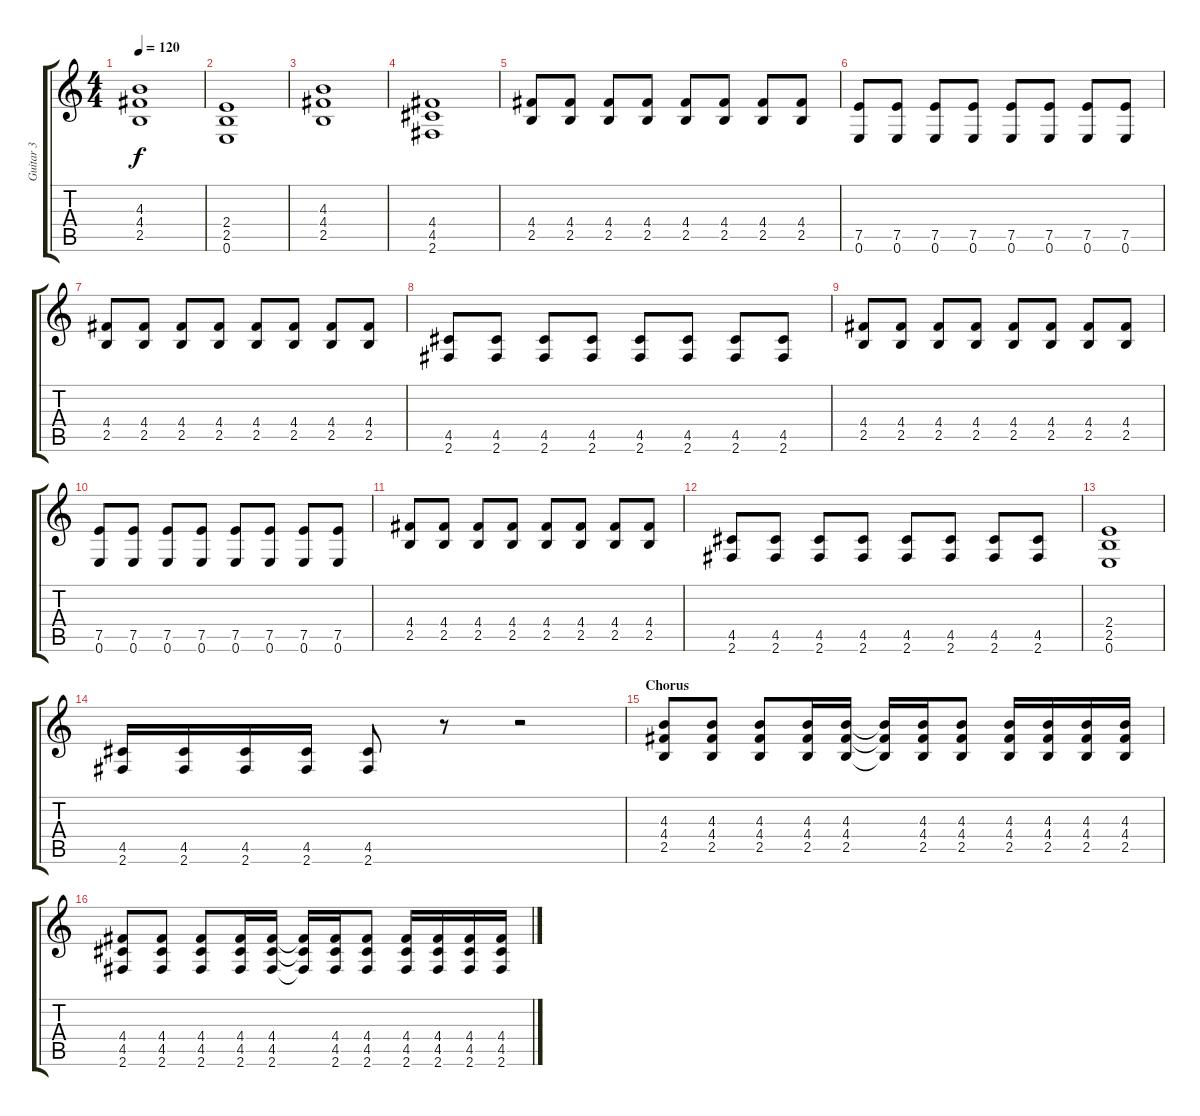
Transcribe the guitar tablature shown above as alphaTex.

\track ("Guitar 3" "Guitar 3") {instrument distortionguitar}
\staff {score tabs}
\tuning (E4 B3 G3 D3 A2 E2) {hide}
\ts (4 4)
\tempo 120
\clef g2
\ks c
(4.3 4.4 2.5).1{dy f} |
(2.4 2.5 0.6).1 |
(4.3 4.4 2.5).1 |
(4.4 4.5 2.6).1 |
(4.4 2.5).8 (4.4 2.5).8 (4.4 2.5).8 (4.4 2.5).8 (4.4 2.5).8 (4.4 2.5).8 (4.4 2.5).8 (4.4 2.5).8 |
(7.5 0.6).8 (7.5 0.6).8 (7.5 0.6).8 (7.5 0.6).8 (7.5 0.6).8 (7.5 0.6).8 (7.5 0.6).8 (7.5 0.6).8 |
(4.4 2.5).8 (4.4 2.5).8 (4.4 2.5).8 (4.4 2.5).8 (4.4 2.5).8 (4.4 2.5).8 (4.4 2.5).8 (4.4 2.5).8 |
(4.5 2.6).8 (4.5 2.6).8 (4.5 2.6).8 (4.5 2.6).8 (4.5 2.6).8 (4.5 2.6).8 (4.5 2.6).8 (4.5 2.6).8 |
(4.4 2.5).8 (4.4 2.5).8 (4.4 2.5).8 (4.4 2.5).8 (4.4 2.5).8 (4.4 2.5).8 (4.4 2.5).8 (4.4 2.5).8 |
(7.5 0.6).8 (7.5 0.6).8 (7.5 0.6).8 (7.5 0.6).8 (7.5 0.6).8 (7.5 0.6).8 (7.5 0.6).8 (7.5 0.6).8 |
(4.4 2.5).8 (4.4 2.5).8 (4.4 2.5).8 (4.4 2.5).8 (4.4 2.5).8 (4.4 2.5).8 (4.4 2.5).8 (4.4 2.5).8 |
(4.5 2.6).8 (4.5 2.6).8 (4.5 2.6).8 (4.5 2.6).8 (4.5 2.6).8 (4.5 2.6).8 (4.5 2.6).8 (4.5 2.6).8 |
(2.4 2.5 0.6).1 |
(4.5 2.6).16 (4.5 2.6).16 (4.5 2.6).16 (4.5 2.6).16 (4.5 2.6).8 r.8 r.2 |
\section ("" "Chorus")
(4.3 4.4 2.5).8 (4.3 4.4 2.5).8 (4.3 4.4 2.5).8 (4.3 4.4 2.5).16 (4.3 4.4 2.5).16 (4.3{t} 4.4{t} 2.5{t}).16 (4.3 4.4 2.5).16 (4.3 4.4 2.5).8 (4.3 4.4 2.5).16 (4.3 4.4 2.5).16 (4.3 4.4 2.5).16 (4.3 4.4 2.5).16 |
(4.4 4.5 2.6).8 (4.4 4.5 2.6).8 (4.4 4.5 2.6).8 (4.4 4.5 2.6).16 (4.4 4.5 2.6).16 (4.4{t} 4.5{t} 2.6{t}).16 (4.4 4.5 2.6).16 (4.4 4.5 2.6).8 (4.4 4.5 2.6).16 (4.4 4.5 2.6).16 (4.4 4.5 2.6).16 (4.4 4.5 2.6).16
